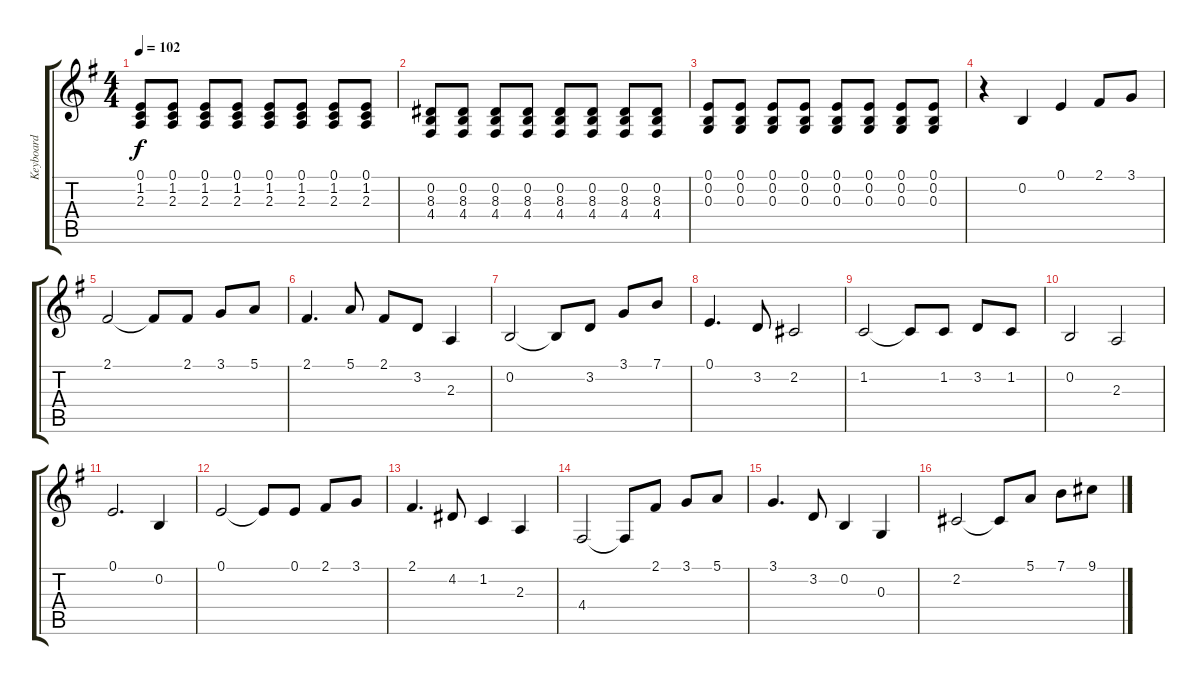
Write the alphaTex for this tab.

\track ("Keyboard" "Keyboard") {instrument lead2sawtooth}
\staff {score tabs}
\tuning (E4 B3 G3 D3 A2 E2) {hide}
\ts (4 4)
\tempo 102
\clef g2
\ks g
(0.1 1.2 2.3).8{dy f} (0.1 1.2 2.3).8 (0.1 1.2 2.3).8 (0.1 1.2 2.3).8 (0.1 1.2 2.3).8 (0.1 1.2 2.3).8 (0.1 1.2 2.3).8 (0.1 1.2 2.3).8 |
(0.2 8.3 4.4).8 (0.2 8.3 4.4).8 (0.2 8.3 4.4).8 (0.2 8.3 4.4).8 (0.2 8.3 4.4).8 (0.2 8.3 4.4).8 (0.2 8.3 4.4).8 (0.2 8.3 4.4).8 |
(0.1 0.2 0.3).8 (0.1 0.2 0.3).8 (0.1 0.2 0.3).8 (0.1 0.2 0.3).8 (0.1 0.2 0.3).8 (0.1 0.2 0.3).8 (0.1 0.2 0.3).8 (0.1 0.2 0.3).8 |
r.4 0.2.4 0.1.4 2.1.8 3.1.8 |
2.1.2 2.1{t}.8 2.1.8 3.1.8 5.1.8 |
2.1.4{d} 5.1.8 2.1.8 3.2.8 2.3.4 |
0.2.2 0.2{t}.8 3.2.8 3.1.8 7.1.8 |
0.1.4{d} 3.2.8 2.2.2 |
1.2.2 1.2{t}.8 1.2.8 3.2.8 1.2.8 |
0.2.2 2.3.2 |
0.1.2{d} 0.2.4 |
0.1.2 0.1{t}.8 0.1.8 2.1.8 3.1.8 |
2.1.4{d} 4.2.8 1.2.4 2.3.4 |
4.4.2 4.4{t}.8 2.1.8 3.1.8 5.1.8 |
3.1.4{d} 3.2.8 0.2.4 0.3.4 |
2.2.2 2.2{t}.8 5.1.8 7.1.8 9.1.8
